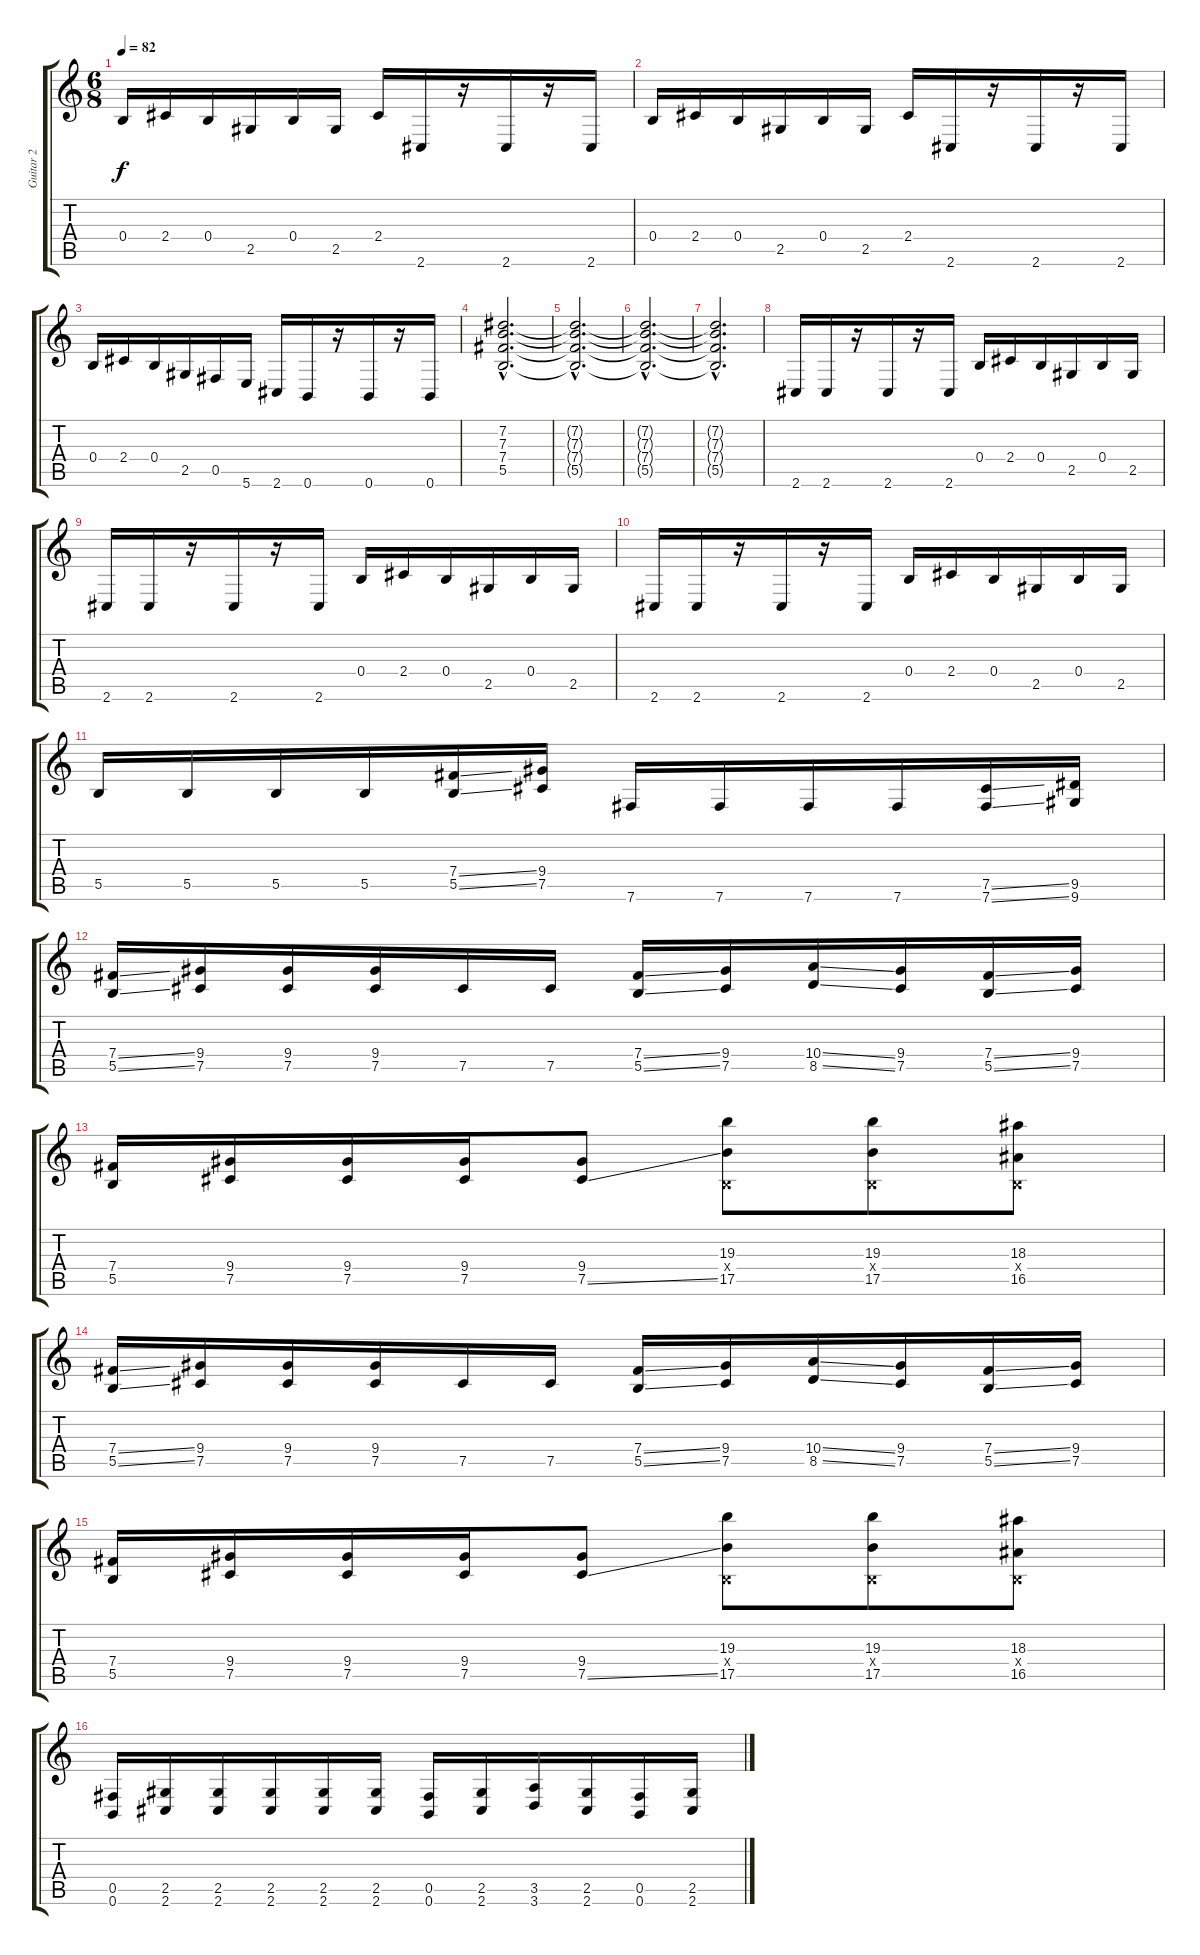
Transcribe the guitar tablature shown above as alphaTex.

\track ("Guitar 2" "Guitar 2") {instrument distortionguitar}
\staff {score tabs}
\tuning (Db4 Ab3 E3 B2 Gb2 B1) {hide}
\ts (6 8)
\tempo 82
\clef g2
\ks c
0.4.16{dy f} 2.4.16 0.4.16 2.5.16 0.4.16 2.5.16 2.4.16 2.6.16 r.16 2.6.16 r.16 2.6.16 |
0.4.16 2.4.16 0.4.16 2.5.16 0.4.16 2.5.16 2.4.16 2.6.16 r.16 2.6.16 r.16 2.6.16 |
0.4.16 2.4.16 0.4.16 2.5.16 0.5.16 5.6.16 2.6.16 0.6.16 r.16 0.6.16 r.16 0.6.16 |
(7.2{hac} 7.3{hac} 7.4{hac} 5.5{hac}).2{d} |
(7.2{hac t} 7.3{hac t} 7.4{hac t} 5.5{hac t}).2{d} |
(7.2{hac t} 7.3{hac t} 7.4{hac t} 5.5{hac t}).2{d} |
(7.2{hac t} 7.3{hac t} 7.4{hac t} 5.5{hac t}).2{d} |
2.6.16 2.6.16 r.16 2.6.16 r.16 2.6.16 0.4.16 2.4.16 0.4.16 2.5.16 0.4.16 2.5.16 |
2.6.16 2.6.16 r.16 2.6.16 r.16 2.6.16 0.4.16 2.4.16 0.4.16 2.5.16 0.4.16 2.5.16 |
2.6.16 2.6.16 r.16 2.6.16 r.16 2.6.16 0.4.16 2.4.16 0.4.16 2.5.16 0.4.16 2.5.16 |
5.5.16 5.5.16 5.5.16 5.5.16 (7.4{ss} 5.5{ss}).16 (9.4 7.5).16 7.6.16 7.6.16 7.6.16 7.6.16 (7.5{ss} 7.6{ss}).16 (9.5 9.6).16 |
(7.4{ss} 5.5{ss}).16 (9.4 7.5).16 (9.4 7.5).16 (9.4 7.5).16 7.5.16 7.5.16 (7.4{ss} 5.5{ss}).16 (9.4 7.5).16 (10.4{ss} 8.5{ss}).16 (9.4 7.5).16 (7.4{ss} 5.5{ss}).16 (9.4 7.5).16 |
(7.4 5.5).16 (9.4 7.5).16 (9.4 7.5).16 (9.4 7.5).16 (9.4 7.5{ss}).8 (19.3 0.4{x} 17.5).8 (19.3 0.4{x} 17.5).8 (18.3 0.4{x} 16.5).8 |
(7.4{ss} 5.5{ss}).16 (9.4 7.5).16 (9.4 7.5).16 (9.4 7.5).16 7.5.16 7.5.16 (7.4{ss} 5.5{ss}).16 (9.4 7.5).16 (10.4{ss} 8.5{ss}).16 (9.4 7.5).16 (7.4{ss} 5.5{ss}).16 (9.4 7.5).16 |
(7.4 5.5).16 (9.4 7.5).16 (9.4 7.5).16 (9.4 7.5).16 (9.4 7.5{ss}).8 (19.3 0.4{x} 17.5).8 (19.3 0.4{x} 17.5).8 (18.3 0.4{x} 16.5).8 |
(0.5 0.6).16 (2.5 2.6).16 (2.5 2.6).16 (2.5 2.6).16 (2.5 2.6).16 (2.5 2.6).16 (0.5 0.6).16 (2.5 2.6).16 (3.5 3.6).16 (2.5 2.6).16 (0.5 0.6).16 (2.5 2.6).16
